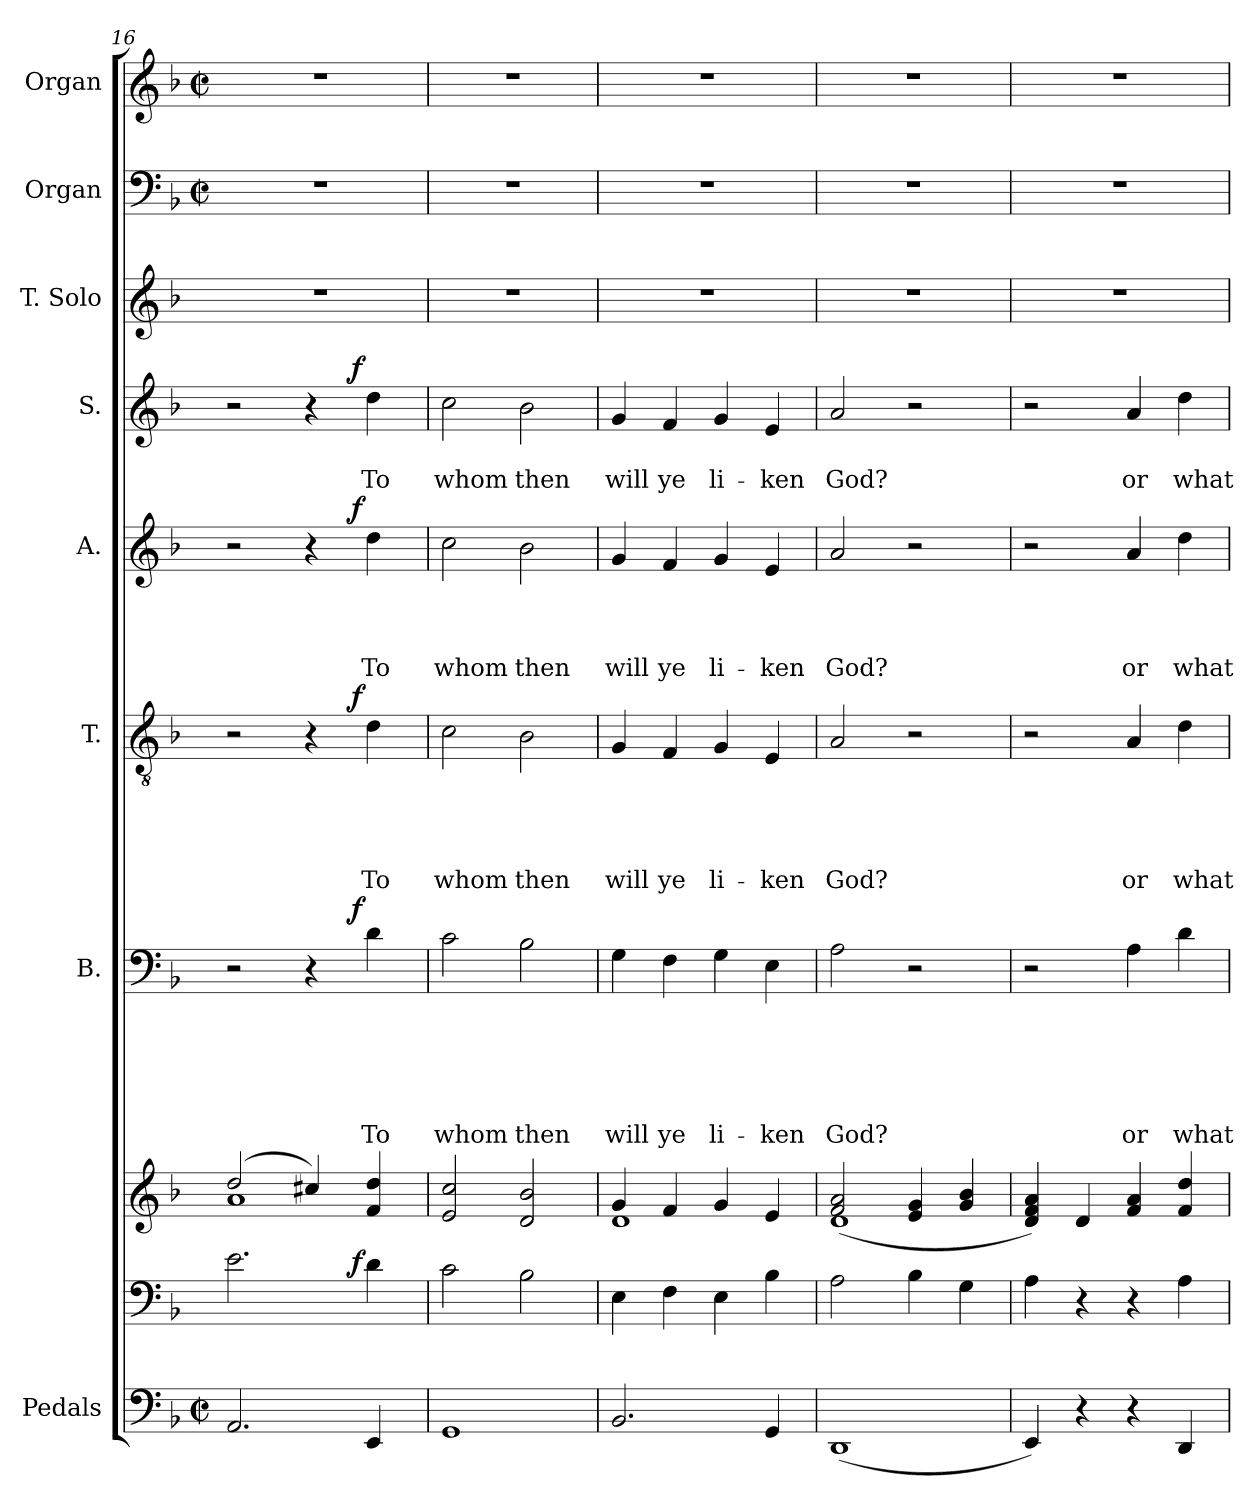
**kern	**kern	**dynam	**kern	**kern	**text	**text	**text	**text	**text	**text	**dynam	**kern	**text	**text	**text	**text	**text	**dynam	**kern	**text	**text	**text	**text	**dynam	**kern	**text	**text	**dynam	**kern	**kern	**kern
*part10	*part9	*part9	*part8	*part7	*part7	*part7	*part7	*part7	*part7	*part7	*part7	*part6	*part6	*part6	*part6	*part6	*part6	*part6	*part5	*part5	*part5	*part5	*part5	*part5	*part4	*part4	*part4	*part4	*part3	*part2	*part1
*staff10	*staff9	*staff9	*staff8	*staff7	*staff7	*staff7	*staff7	*staff7	*staff7	*staff7	*staff7	*staff6	*staff6	*staff6	*staff6	*staff6	*staff6	*staff6	*staff5	*staff5	*staff5	*staff5	*staff5	*staff5	*staff4	*staff4	*staff4	*staff4	*staff3	*staff2	*staff1
*I"Pedals	*	*	*	*I"B.	*	*	*	*	*	*	*	*I"T.	*	*	*	*	*	*	*I"A.	*	*	*	*	*	*I"S.	*	*	*	*I"T. Solo	*I"Organ	*I"Organ
*I'Ped.	*	*	*	*I'B.	*	*	*	*	*	*	*	*I'T.	*	*	*	*	*	*	*I'A.	*	*	*	*	*	*I'S.	*	*	*	*I'T. Solo	*	*
*clefF4	*clefF4	*	*clefG2	*clefF4	*	*	*	*	*	*	*	*clefGv2	*	*	*	*	*	*	*clefG2	*	*	*	*	*	*clefG2	*	*	*	*clefG2	*clefF4	*clefG2
*k[b-]	*k[b-]	*	*k[b-]	*k[b-]	*	*	*	*	*	*	*	*k[b-]	*	*	*	*	*	*	*k[b-]	*	*	*	*	*	*k[b-]	*	*	*	*k[b-]	*k[b-]	*k[b-]
*F:	*F:	*	*F:	*F:	*	*	*	*	*	*	*	*F:	*	*	*	*	*	*	*F:	*	*	*	*	*	*F:	*	*	*	*F:	*F:	*F:
*M2/2	*	*	*	*	*	*	*	*	*	*	*	*	*	*	*	*	*	*	*	*	*	*	*	*	*	*	*	*	*	*M2/2	*M2/2
*met(c|)	*	*	*	*	*	*	*	*	*	*	*	*	*	*	*	*	*	*	*	*	*	*	*	*	*	*	*	*	*	*met(c|)	*met(c|)
=16	=16	=16	=16	=16	=16	=16	=16	=16	=16	=16	=16	=16	=16	=16	=16	=16	=16	=16	=16	=16	=16	=16	=16	=16	=16	=16	=16	=16	=16	=16	=16
*	*^	*	*^	*^	*	*	*	*	*	*	*	*^	*	*	*	*	*	*	*^	*	*	*	*	*	*^	*	*	*	*	*	*
2.AA/	2.e\	2ryy	.	(2dd/	1a	2r	2ryy	.	.	.	.	.	.	.	2r	2ryy	.	.	.	.	.	.	2r	2ryy	.	.	.	.	.	2r	2ryy	.	.	.	1r	1r	1r
.	.	8..ryy	.	4cc#X/)	.	4r	8..ryy	.	.	.	.	.	.	.	4r	8..ryy	.	.	.	.	.	.	4r	8..ryy	.	.	.	.	.	4r	8..ryy	.	.	.	.	.	.
!	!	!	!LO:DY:a	!	!	!	!	!	!	!	!	!	!	!LO:DY:a	!	!	!	!	!	!	!	!LO:DY:a	!	!	!	!	!	!	!LO:DY:a	!	!	!	!	!LO:DY:a	!	!	!
.	.	4ryy	f	.	.	.	4ryy	.	.	.	.	.	.	f	.	4ryy	.	.	.	.	.	f	.	4ryy	.	.	.	.	f	.	4ryy	.	.	f	.	.	.
!	!	!	!	!	!	!	!	!	!	!	!	!	!LO:LY:b	!	!	!	!	!	!	!	!LO:LY:b	!	!	!	!	!	!	!LO:LY:b	!	!	!	!	!LO:LY:b	!	!	!	!
4EE/	4d\	.	.	4f/ 4dd/	.	4d\	.	.	.	.	.	.	To	.	4d\	.	.	.	.	.	To	.	4dd\	.	.	.	.	To	.	4dd\	.	.	To	.	.	.	.
.	.	32ryy	.	.	.	.	32ryy	.	.	.	.	.	.	.	.	32ryy	.	.	.	.	.	.	.	32ryy	.	.	.	.	.	.	32ryy	.	.	.	.	.	.
=17	=17	=17	=17	=17	=17	=17	=17	=17	=17	=17	=17	=17	=17	=17	=17	=17	=17	=17	=17	=17	=17	=17	=17	=17	=17	=17	=17	=17	=17	=17	=17	=17	=17	=17	=17	=17	=17
!	!	!	!	!	!	!	!	!	!	!	!	!	!LO:LY:b	!	!	!	!	!	!	!	!LO:LY:b	!	!	!	!	!	!	!LO:LY:b	!	!	!	!	!LO:LY:b	!	!	!	!
*	*v	*v	*	*	*	*v	*v	*	*	*	*	*	*	*	*v	*v	*	*	*	*	*	*	*v	*v	*	*	*	*	*	*v	*v	*	*	*	*	*	*
*	*	*	*v	*v	*	*	*	*	*	*	*	*	*	*	*	*	*	*	*	*	*	*	*	*	*	*	*	*	*	*	*	*
1GG	2c\	.	2e/ 2cc/	2c\	.	.	.	.	.	whom	.	2c\	.	.	.	.	whom	.	2cc\	.	.	.	whom	.	2cc\	.	whom	.	1r	1r	1r
!	!	!	!	!	!	!	!	!	!	!LO:LY:b	!	!	!	!	!	!	!LO:LY:b	!	!	!	!	!	!LO:LY:b	!	!	!	!LO:LY:b	!	!	!	!
.	2B-\	.	2d/ 2b-/	2B-\	.	.	.	.	.	then	.	2B-\	.	.	.	.	then	.	2b-\	.	.	.	then	.	2b-\	.	then	.	.	.	.
=18	=18	=18	=18	=18	=18	=18	=18	=18	=18	=18	=18	=18	=18	=18	=18	=18	=18	=18	=18	=18	=18	=18	=18	=18	=18	=18	=18	=18	=18	=18	=18
*	*	*	*^	*	*	*	*	*	*	*	*	*	*	*	*	*	*	*	*	*	*	*	*	*	*	*	*	*	*	*	*
!	!	!	!	!	!	!	!	!	!	!	!LO:LY:b	!	!	!	!	!	!	!LO:LY:b	!	!	!	!	!	!LO:LY:b	!	!	!	!LO:LY:b	!	!	!	!
2.BB-/	4E\	.	4g/	1d	4G\	.	.	.	.	.	will	.	4G/	.	.	.	.	will	.	4g/	.	.	.	will	.	4g/	.	will	.	1r	1r	1r
!	!	!	!	!	!	!	!	!	!	!	!LO:LY:b	!	!	!	!	!	!	!LO:LY:b	!	!	!	!	!	!LO:LY:b	!	!	!	!LO:LY:b	!	!	!	!
.	4F\	.	4f/	.	4F\	.	.	.	.	.	ye	.	4F/	.	.	.	.	ye	.	4f/	.	.	.	ye	.	4f/	.	ye	.	.	.	.
!	!	!	!	!	!	!	!	!	!	!	!LO:LY:b	!	!	!	!	!	!	!LO:LY:b	!	!	!	!	!	!LO:LY:b	!	!	!	!LO:LY:b	!	!	!	!
.	4E\	.	4g/	.	4G\	.	.	.	.	.	li-	.	4G/	.	.	.	.	li-	.	4g/	.	.	.	li-	.	4g/	.	li-	.	.	.	.
!	!	!	!	!	!	!	!	!	!	!	!LO:LY:b	!	!	!	!	!	!	!LO:LY:b	!	!	!	!	!	!LO:LY:b	!	!	!	!LO:LY:b	!	!	!	!
4GG/	4B-\	.	4e/	.	4E\	.	.	.	.	.	-ken	.	4E/	.	.	.	.	-ken	.	4e/	.	.	.	-ken	.	4e/	.	-ken	.	.	.	.
=19	=19	=19	=19	=19	=19	=19	=19	=19	=19	=19	=19	=19	=19	=19	=19	=19	=19	=19	=19	=19	=19	=19	=19	=19	=19	=19	=19	=19	=19	=19	=19	=19
!	!	!	!	!	!	!	!	!	!	!	!LO:LY:b	!	!	!	!	!	!	!LO:LY:b	!	!	!	!	!	!LO:LY:b	!	!	!	!LO:LY:b	!	!	!	!
(<1DD	2A\	.	2f/ 2a/	(<1d	2A\	.	.	.	.	.	God?	.	2A/	.	.	.	.	God?	.	2a/	.	.	.	God?	.	2a/	.	God?	.	1r	1r	1r
.	4B-\	.	4e/ 4g/	.	2r	.	.	.	.	.	.	.	2r	.	.	.	.	.	.	2r	.	.	.	.	.	2r	.	.	.	.	.	.
.	4G\	.	4g/ 4b-/	.	.	.	.	.	.	.	.	.	.	.	.	.	.	.	.	.	.	.	.	.	.	.	.	.	.	.	.	.
*	*	*	*v	*v	*	*	*	*	*	*	*	*	*	*	*	*	*	*	*	*	*	*	*	*	*	*	*	*	*	*	*	*
!!LO:PB:g=z
=20	=20	=20	=20	=20	=20	=20	=20	=20	=20	=20	=20	=20	=20	=20	=20	=20	=20	=20	=20	=20	=20	=20	=20	=20	=20	=20	=20	=20	=20	=20	=20
4EE/)	4A\	.	4d/ 4f/ 4a/)	2r	.	.	.	.	.	.	.	2r	.	.	.	.	.	.	2r	.	.	.	.	.	2r	.	.	.	1r	1r	1r
4r	4r	.	4d/	.	.	.	.	.	.	.	.	.	.	.	.	.	.	.	.	.	.	.	.	.	.	.	.	.	.	.	.
!	!	!	!	!	!	!	!	!	!	!LO:LY:b	!	!	!	!	!	!	!LO:LY:b	!	!	!	!	!	!LO:LY:b	!	!	!	!LO:LY:b	!	!	!	!
4r	4r	.	4f/ 4a/	4A\	.	.	.	.	.	or	.	4A/	.	.	.	.	or	.	4a/	.	.	.	or	.	4a/	.	or	.	.	.	.
!	!	!	!	!	!	!	!	!	!	!LO:LY:b	!	!	!	!	!	!	!LO:LY:b	!	!	!	!	!	!LO:LY:b	!	!	!	!LO:LY:b	!	!	!	!
4DD/	4A\	.	4f/ 4dd/	4d\	.	.	.	.	.	what	.	4d\	.	.	.	.	what	.	4dd\	.	.	.	what	.	4dd\	.	what	.	.	.	.
=	=	=	=	=	=	=	=	=	=	=	=	=	=	=	=	=	=	=	=	=	=	=	=	=	=	=	=	=	=	=	=
*-	*-	*-	*-	*-	*-	*-	*-	*-	*-	*-	*-	*-	*-	*-	*-	*-	*-	*-	*-	*-	*-	*-	*-	*-	*-	*-	*-	*-	*-	*-	*-
